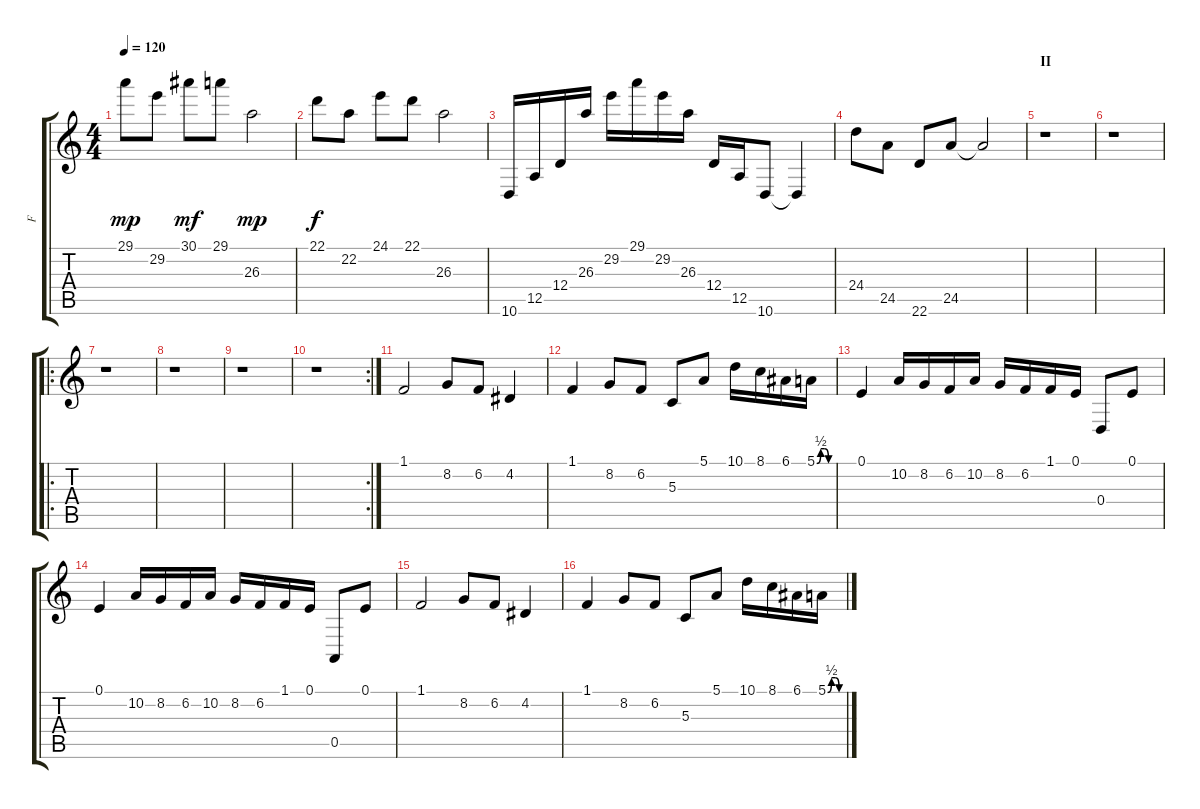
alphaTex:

\track ("F" "F") {instrument synthstrings1}
\staff {score tabs}
\tuning (E4 B3 G3 D3 A2 E2) {hide}
\ts (4 4)
\tempo 120
\clef g2
\ks c
29.1.8{dy mp} 29.2.8 30.1.8{dy mf} 29.1.8 26.3.2{dy mp} |
22.1.8{dy f} 22.2.8 24.1.8 22.1.8 26.3.2 |
10.6.16 12.5.16 12.4.16 26.3.16 29.2.16 29.1.16 29.2.16 26.3.16 12.4.16 12.5.16 10.6.8 10.6{t}.4 |
24.4.8 24.5.8 22.6.8 24.5.8 24.5{t}.2 |
\section ("" "II")
r.1 |
r.1 |
\ro
r.1{volume 14 balance 16 instrument synthstrings1} |
r.1 |
r.1 |
\rc 2
r.1 |
1.1.2 8.2.8 6.2.8 4.2.4 |
1.1.4 8.2.8 6.2.8 5.3.8 5.1.8 10.1.16 8.1.16 6.1.16 5.1{be (custom 0 0 15 2 30 2 45 0 60 0)}.16 |
0.1.4 10.2.16 8.2.16 6.2.16 10.2.16 8.2.16 6.2.16 1.1.16 0.1.16 0.4.8 0.1.8 |
0.1.4 10.2.16 8.2.16 6.2.16 10.2.16 8.2.16 6.2.16 1.1.16 0.1.16 0.5.8 0.1.8 |
1.1.2 8.2.8 6.2.8 4.2.4 |
1.1.4 8.2.8 6.2.8 5.3.8 5.1.8 10.1.16 8.1.16 6.1.16 5.1{be (custom 0 0 15 2 30 2 45 0 60 0)}.16
